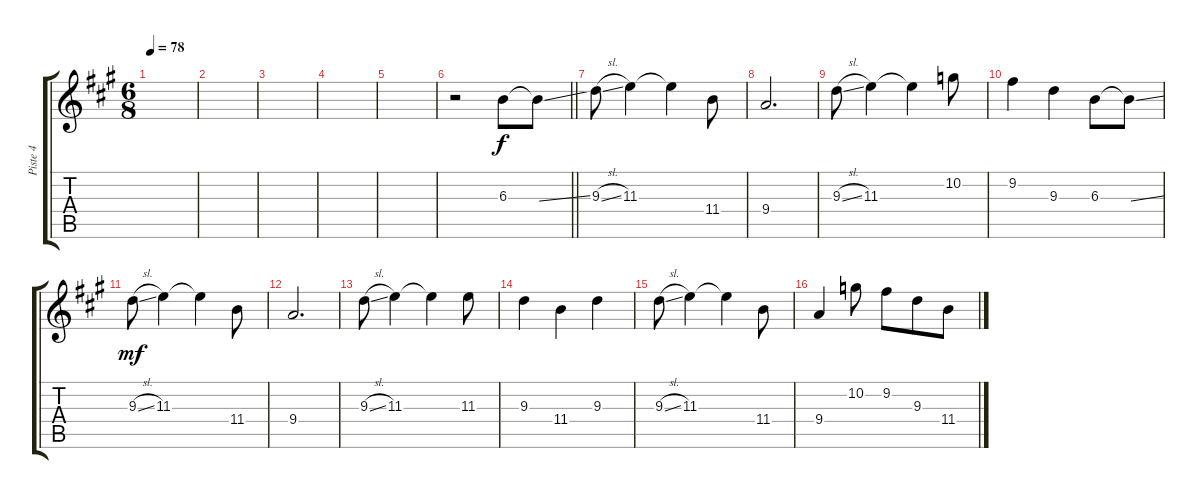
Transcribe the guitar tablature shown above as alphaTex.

\track ("Piste 4" "Piste 4") {instrument distortionguitar}
\staff {score tabs}
\tuning (D4 A3 F3 C3 G2 C2) {hide}
\ts (6 8)
\tempo 78
\clef g2
\ks a
|
|
|
|
|
\barLineRight lightlight
r.2 6.3.8{dy f} 6.3{ss t}.8 |
9.3{sl}.8 11.3.4 11.3{t}.4 11.4.8 |
9.4.2{d} |
9.3{sl}.8 11.3.4 11.3{t}.4 10.2.8 |
9.2.4 9.3.4 6.3.8 6.3{ss t}.8 |
9.3{sl}.8{dy mf} 11.3.4 11.3{t}.4 11.4.8 |
9.4.2{d} |
9.3{sl}.8 11.3.4 11.3{t}.4 11.3.8 |
9.3.4 11.4.4 9.3.4 |
9.3{sl}.8 11.3.4 11.3{t}.4 11.4.8 |
9.4.4 10.2.8 9.2.8 9.3.8 11.4.8
